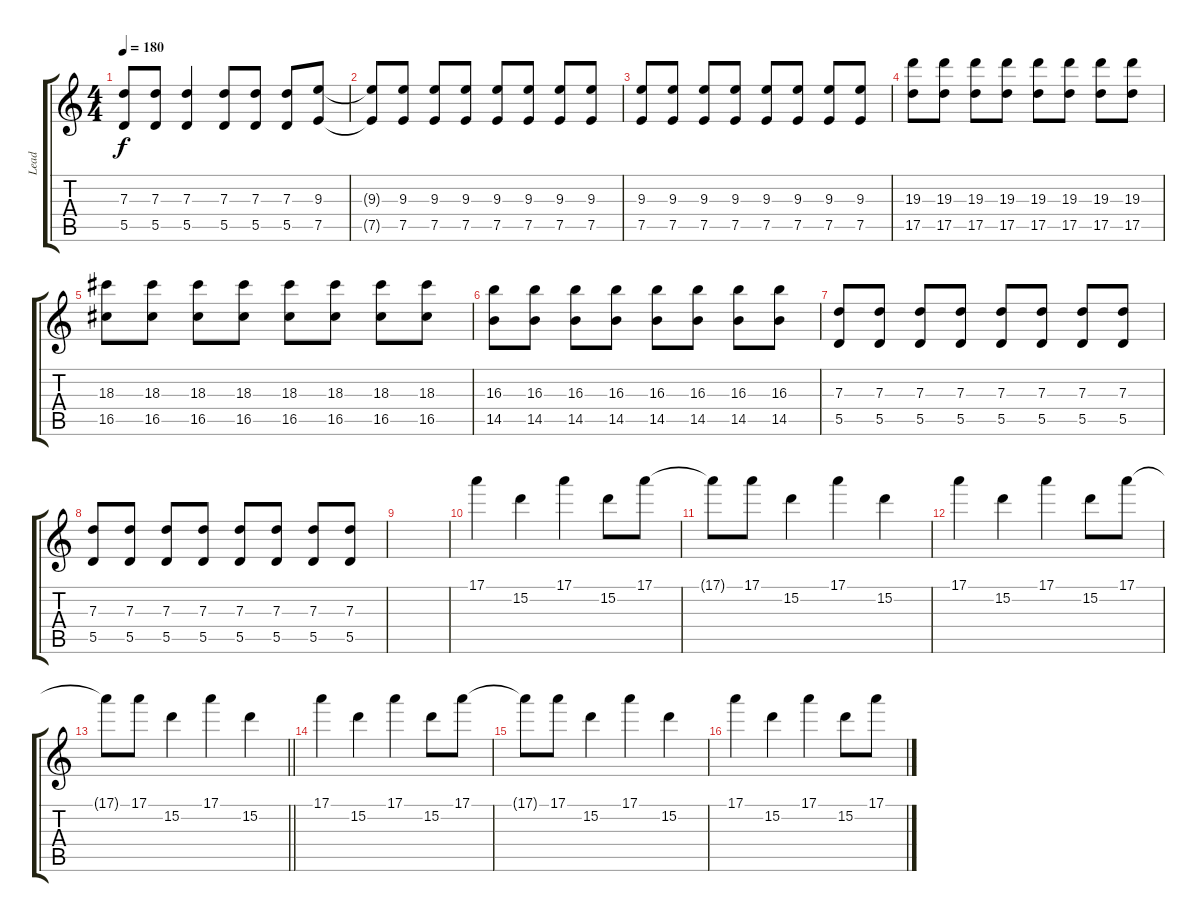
\track ("Lead" "Lead") {instrument distortionguitar}
\staff {score tabs}
\tuning (E4 B3 G3 D3 A2 D2) {hide}
\ts (4 4)
\tempo 180
\clef g2
\ks c
(7.3{t} 5.5{t}).8{dy f} (7.3 5.5).8 (7.3 5.5).4 (7.3 5.5).8 (7.3 5.5).8 (7.3 5.5).8 (9.3 7.5).8 |
(9.3{t} 7.5{t}).8 (9.3 7.5).8 (9.3 7.5).8 (9.3 7.5).8 (9.3 7.5).8 (9.3 7.5).8 (9.3 7.5).8 (9.3 7.5).8 |
(9.3 7.5).8 (9.3 7.5).8 (9.3 7.5).8 (9.3 7.5).8 (9.3 7.5).8 (9.3 7.5).8 (9.3 7.5).8 (9.3 7.5).8 |
(19.3 17.5).8 (19.3 17.5).8 (19.3 17.5).8 (19.3 17.5).8 (19.3 17.5).8 (19.3 17.5).8 (19.3 17.5).8 (19.3 17.5).8 |
(18.3 16.5).8 (18.3 16.5).8 (18.3 16.5).8 (18.3 16.5).8 (18.3 16.5).8 (18.3 16.5).8 (18.3 16.5).8 (18.3 16.5).8 |
(16.3 14.5).8 (16.3 14.5).8 (16.3 14.5).8 (16.3 14.5).8 (16.3 14.5).8 (16.3 14.5).8 (16.3 14.5).8 (16.3 14.5).8 |
(7.3 5.5).8 (7.3 5.5).8 (7.3 5.5).8 (7.3 5.5).8 (7.3 5.5).8 (7.3 5.5).8 (7.3 5.5).8 (7.3 5.5).8 |
(7.3 5.5).8 (7.3 5.5).8 (7.3 5.5).8 (7.3 5.5).8 (7.3 5.5).8 (7.3 5.5).8 (7.3 5.5).8 (7.3 5.5).8 |
|
17.1.4 15.2.4 17.1.4 15.2.8 17.1.8 |
17.1{t}.8 17.1.8 15.2.4 17.1.4 15.2.4 |
17.1.4 15.2.4 17.1.4 15.2.8 17.1.8 |
\barLineRight lightlight
17.1{t}.8 17.1.8 15.2.4 17.1.4 15.2.4 |
17.1.4 15.2.4 17.1.4 15.2.8 17.1.8 |
17.1{t}.8 17.1.8 15.2.4 17.1.4 15.2.4 |
17.1.4 15.2.4 17.1.4 15.2.8 17.1.8
